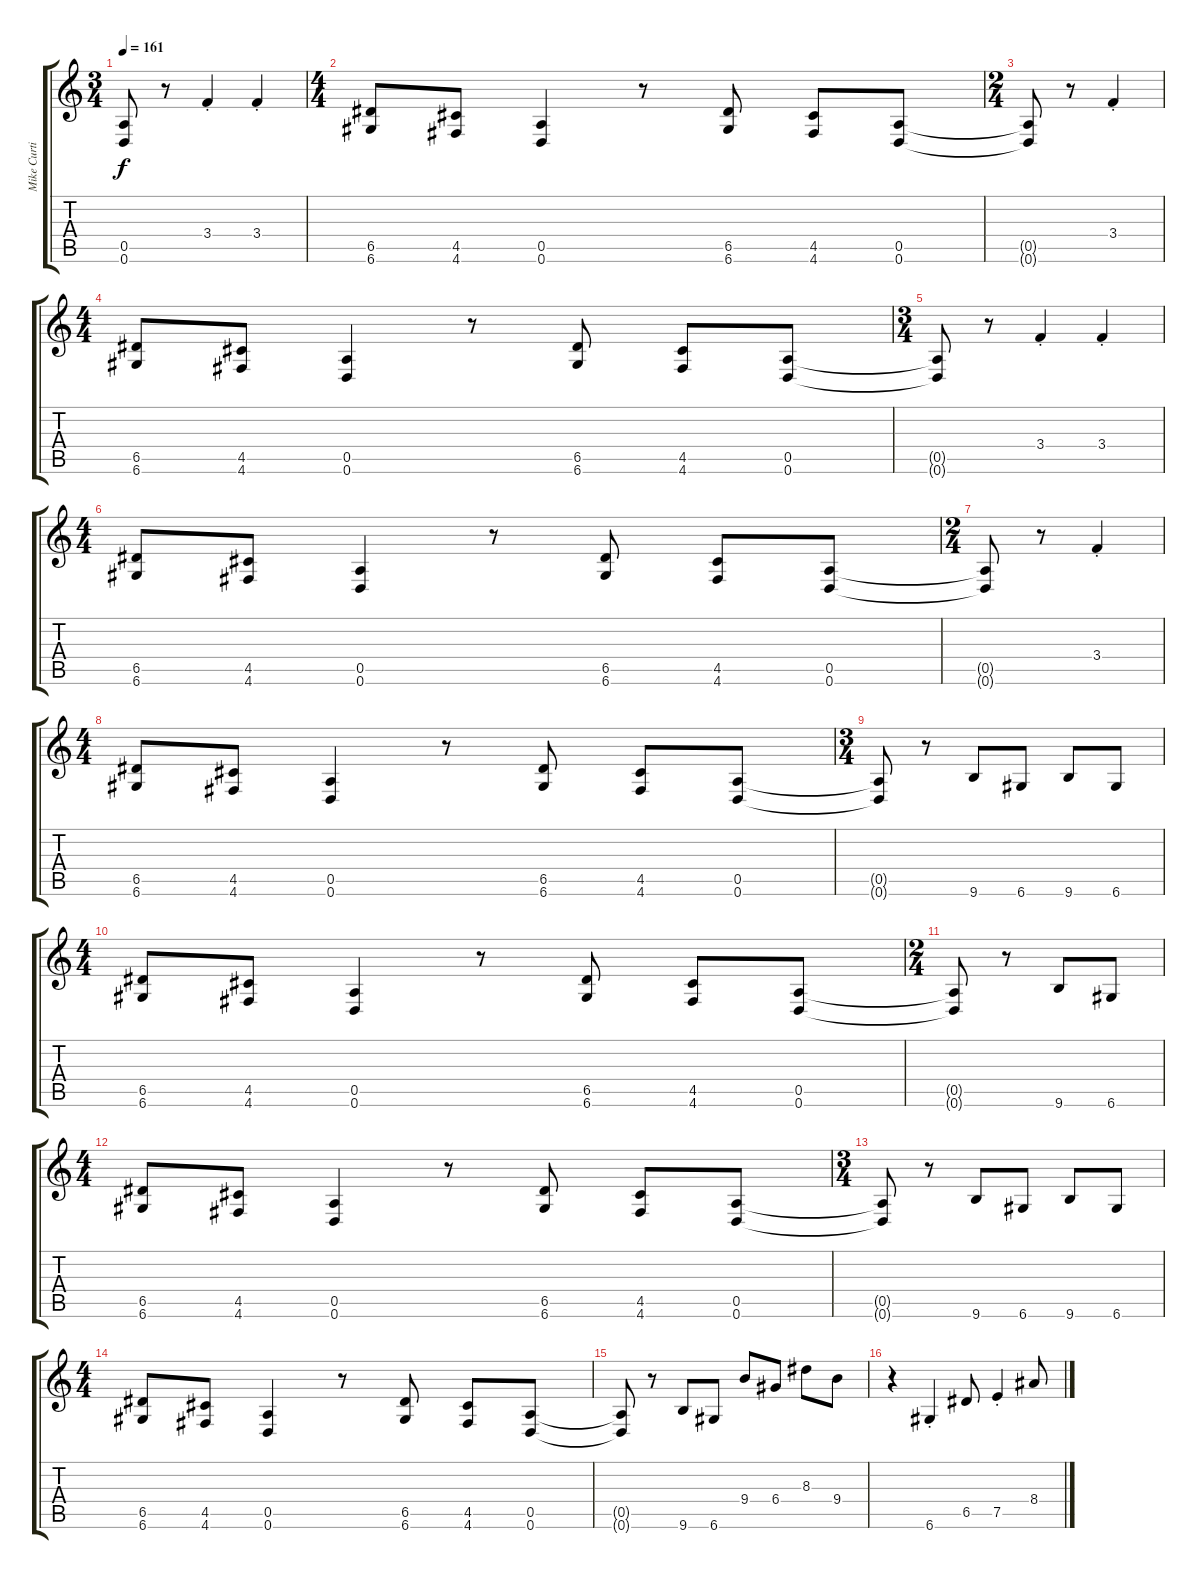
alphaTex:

\track ("Mike Curtis (Guitar)" "Mike Curti") {instrument distortionguitar}
\staff {score tabs}
\tuning (E4 B3 G3 D3 A2 D2) {hide}
\ts (3 4)
\tempo 161
\clef g2
\ks c
(0.5{t} 0.6{t}).8{dy f} r.8 3.4{st}.4 3.4{st}.4 |
\ts (4 4)
(6.5 6.6).8 (4.5 4.6).8 (0.5 0.6).4 r.8 (6.5 6.6).8 (4.5 4.6).8 (0.5 0.6).8 |
\ts (2 4)
(0.5{t} 0.6{t}).8 r.8 3.4{st}.4 |
\ts (4 4)
(6.5 6.6).8 (4.5 4.6).8 (0.5 0.6).4 r.8 (6.5 6.6).8 (4.5 4.6).8 (0.5 0.6).8 |
\ts (3 4)
(0.5{t} 0.6{t}).8 r.8 3.4{st}.4 3.4{st}.4 |
\ts (4 4)
(6.5 6.6).8 (4.5 4.6).8 (0.5 0.6).4 r.8 (6.5 6.6).8 (4.5 4.6).8 (0.5 0.6).8 |
\ts (2 4)
(0.5{t} 0.6{t}).8 r.8 3.4{st}.4 |
\ts (4 4)
(6.5 6.6).8 (4.5 4.6).8 (0.5 0.6).4 r.8 (6.5 6.6).8 (4.5 4.6).8 (0.5 0.6).8 |
\ts (3 4)
(0.5{t} 0.6{t}).8 r.8 9.6.8 6.6.8 9.6.8 6.6.8 |
\ts (4 4)
(6.5 6.6).8 (4.5 4.6).8 (0.5 0.6).4 r.8 (6.5 6.6).8 (4.5 4.6).8 (0.5 0.6).8 |
\ts (2 4)
(0.5{t} 0.6{t}).8 r.8 9.6.8 6.6.8 |
\ts (4 4)
(6.5 6.6).8 (4.5 4.6).8 (0.5 0.6).4 r.8 (6.5 6.6).8 (4.5 4.6).8 (0.5 0.6).8 |
\ts (3 4)
(0.5{t} 0.6{t}).8 r.8 9.6.8 6.6.8 9.6.8 6.6.8 |
\ts (4 4)
(6.5 6.6).8 (4.5 4.6).8 (0.5 0.6).4 r.8 (6.5 6.6).8 (4.5 4.6).8 (0.5 0.6).8 |
(0.5{t} 0.6{t}).8 r.8 9.6.8 6.6.8 9.4.8 6.4.8 8.3.8 9.4.8 |
r.4 6.6{st}.4 6.5.8 7.5{st}.4 8.4.8
